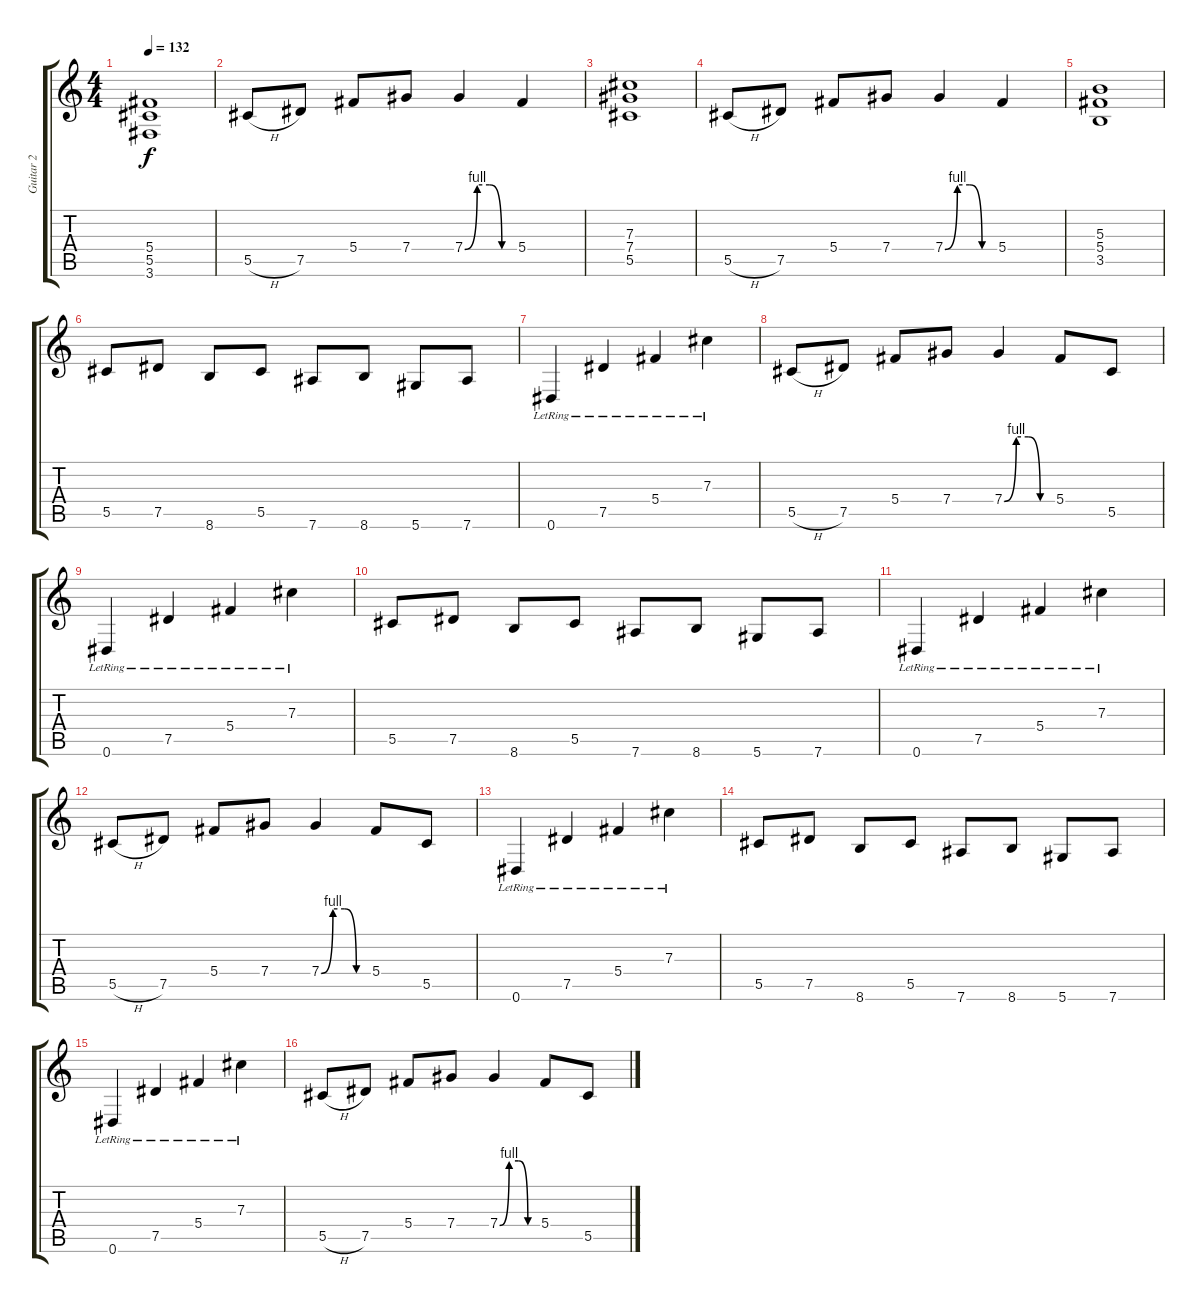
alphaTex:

\track ("Guitar 2" "Guitar 2") {instrument distortionguitar}
\staff {score tabs}
\tuning (Eb4 Bb3 Gb3 Db3 Ab2 Eb2) {hide}
\ts (4 4)
\tempo 132
\clef g2
\ks c
(5.4 5.5 3.6).1{dy f} |
5.5{h}.8 7.5.8 5.4.8 7.4.8 7.4{be (custom 0 0 15 4 30 4 45 0 60 0)}.4 5.4.4 |
(7.3 7.4 5.5).1 |
5.5{h}.8 7.5.8 5.4.8 7.4.8 7.4{be (custom 0 0 15 4 30 4 45 0 60 0)}.4 5.4.4 |
(5.3 5.4 3.5).1 |
5.5.8 7.5.8 8.6.8 5.5.8 7.6.8 8.6.8 5.6.8 7.6.8 |
0.6{lr}.4 7.5{lr}.4 5.4{lr}.4 7.3{lr}.4 |
5.5{h}.8 7.5.8 5.4.8 7.4.8 7.4{be (custom 0 0 15 4 30 4 45 0 60 0)}.4 5.4.8 5.5.8 |
0.6{lr}.4 7.5{lr}.4 5.4{lr}.4 7.3{lr}.4 |
5.5.8 7.5.8 8.6.8 5.5.8 7.6.8 8.6.8 5.6.8 7.6.8 |
0.6{lr}.4 7.5{lr}.4 5.4{lr}.4 7.3{lr}.4 |
5.5{h}.8 7.5.8 5.4.8 7.4.8 7.4{be (custom 0 0 15 4 30 4 45 0 60 0)}.4 5.4.8 5.5.8 |
0.6{lr}.4 7.5{lr}.4 5.4{lr}.4 7.3{lr}.4 |
5.5.8 7.5.8 8.6.8 5.5.8 7.6.8 8.6.8 5.6.8 7.6.8 |
0.6{lr}.4 7.5{lr}.4 5.4{lr}.4 7.3{lr}.4 |
5.5{h}.8 7.5.8 5.4.8 7.4.8 7.4{be (custom 0 0 15 4 30 4 45 0 60 0)}.4 5.4.8 5.5.8
